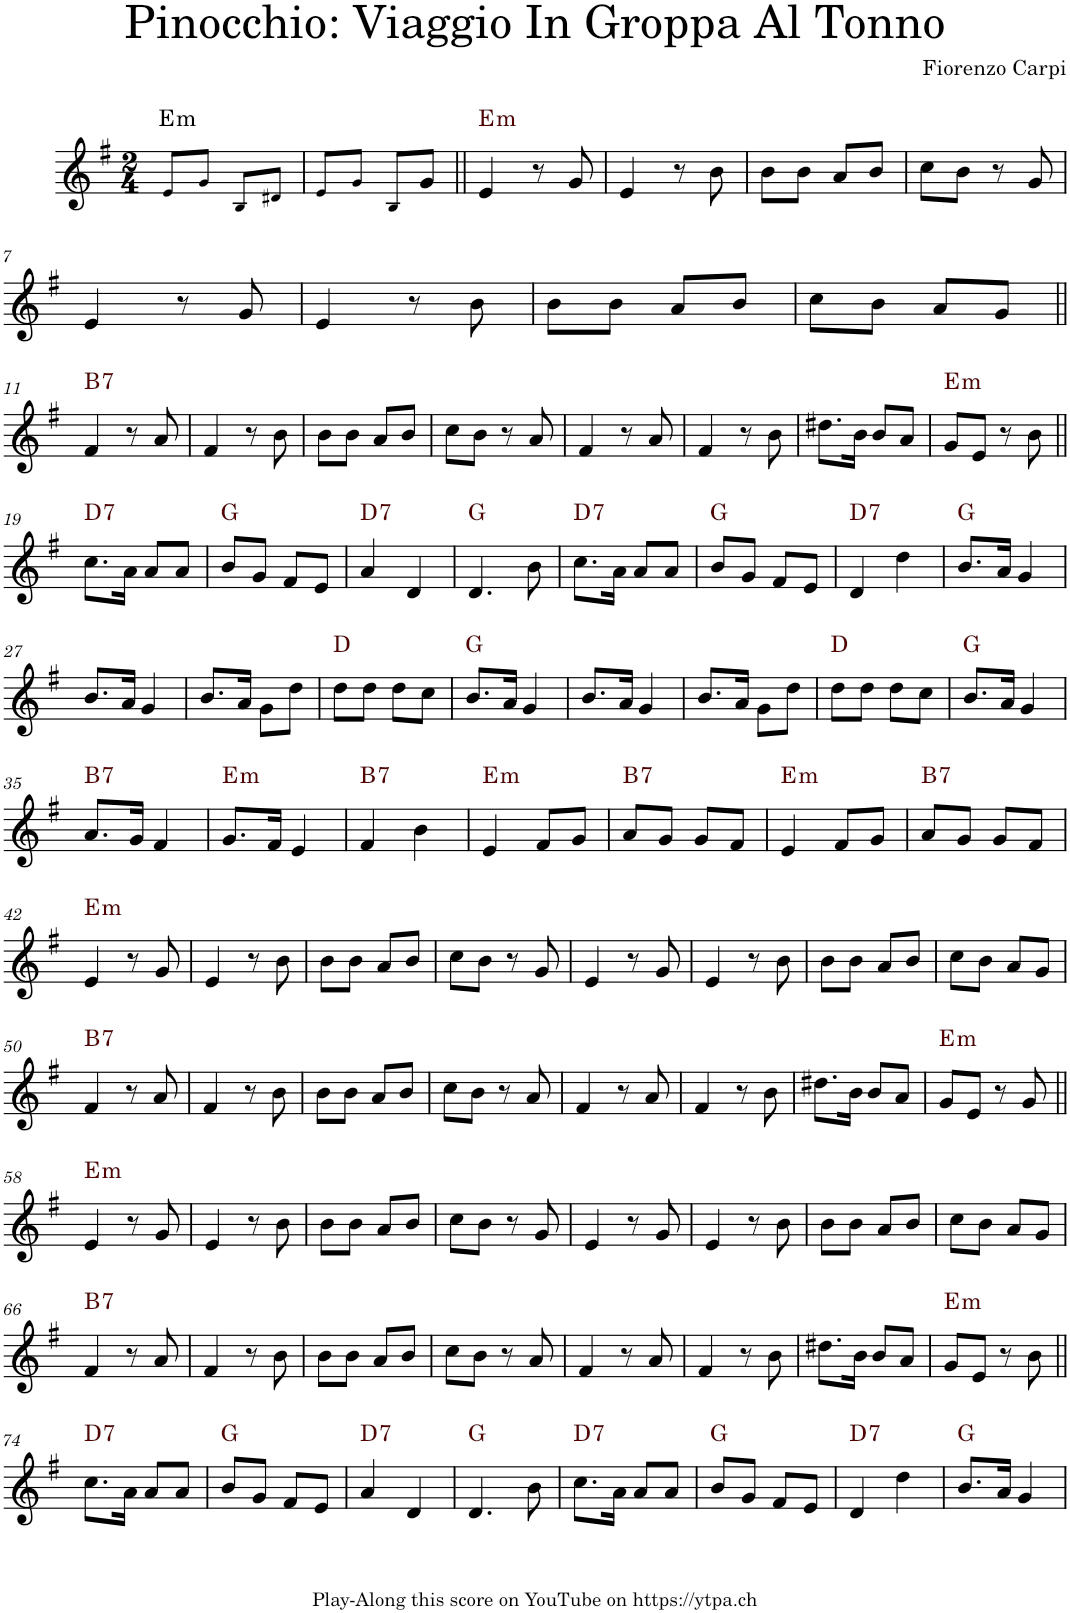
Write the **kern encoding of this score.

**kern	**harte
*part1	*part1
*staff1	*
*I"Piano	*
*I'Pno.	*
*clefG2	*
*k[f#]	*
*M2/4	*
=1	=1
!	!LO:H:kt=m
8e!/L	E:min
8g!/J	.
8B!/L	.
8d#X!/J	.
=2	=2
8e!/L	.
8g!/J	.
8B!/L	.
8g/J	.
=3||	=3||
!	!LO:H:kt=m
4e/	E:min
8r	.
8g/	.
=4	=4
4e/	.
8r	.
8b\	.
=5	=5
8b\L	.
8b\J	.
8a/L	.
8b/J	.
=6	=6
8cc\L	.
8b\J	.
8r	.
8g/	.
!!LO:LB:g=z
=7	=7
4e/	.
8r	.
8g/	.
=8	=8
4e/	.
8r	.
8b\	.
=9	=9
8b\L	.
8b\J	.
8a/L	.
8b/J	.
=10	=10
8cc\L	.
8b\J	.
8a/L	.
8g/J	.
!!LO:LB:g=z
=11||	=11||
!	!LO:H:kt=7
4f#/	B:7
8r	.
8a/	.
=12	=12
4f#/	.
8r	.
8b\	.
=13	=13
8b\L	.
8b\J	.
8a/L	.
8b/J	.
=14	=14
8cc\L	.
8b\J	.
8r	.
8a/	.
=15	=15
4f#/	.
8r	.
8a/	.
=16	=16
4f#/	.
8r	.
8b\	.
=17	=17
8.dd#X\L	.
16b\Jk	.
8b/L	.
8a/J	.
=18	=18
!	!LO:H:kt=m
8g/L	E:min
8e/J	.
8r	.
8b\	.
!!LO:LB:g=z
=19||	=19||
!	!LO:H:kt=7
8.cc\L	D:7
16a\Jk	.
8a/L	.
8a/J	.
=20	=20
8b/L	G:maj
8g/J	.
8f#/L	.
8e/J	.
=21	=21
!	!LO:H:kt=7
4a/	D:7
4d/	.
=22	=22
4.d/	G:maj
8b\	.
=23	=23
!	!LO:H:kt=7
8.cc\L	D:7
16a\Jk	.
8a/L	.
8a/J	.
=24	=24
8b/L	G:maj
8g/J	.
8f#/L	.
8e/J	.
=25	=25
!	!LO:H:kt=7
4d/	D:7
4dd\	.
=26	=26
8.b/L	G:maj
16a/Jk	.
4g/	.
!!LO:LB:g=z
=27	=27
8.b/L	.
16a/Jk	.
4g/	.
=28	=28
8.b/L	.
16a/Jk	.
8g\L	.
8dd\J	.
=29	=29
8dd\L	D:maj
8dd\J	.
8dd\L	.
8cc\J	.
=30	=30
8.b/L	G:maj
16a/Jk	.
4g/	.
=31	=31
8.b/L	.
16a/Jk	.
4g/	.
=32	=32
8.b/L	.
16a/Jk	.
8g\L	.
8dd\J	.
=33	=33
8dd\L	D:maj
8dd\J	.
8dd\L	.
8cc\J	.
=34	=34
8.b/L	G:maj
16a/Jk	.
4g/	.
!!LO:LB:g=z
=35	=35
!	!LO:H:kt=7
8.a/L	B:7
16g/Jk	.
4f#/	.
=36	=36
!	!LO:H:kt=m
8.g/L	E:min
16f#/Jk	.
4e/	.
=37	=37
!	!LO:H:kt=7
4f#/	B:7
4b\	.
=38	=38
!	!LO:H:kt=m
4e/	E:min
8f#/L	.
8g/J	.
=39	=39
!	!LO:H:kt=7
8a/L	B:7
8g/J	.
8g/L	.
8f#/J	.
=40	=40
!	!LO:H:kt=m
4e/	E:min
8f#/L	.
8g/J	.
=41	=41
!	!LO:H:kt=7
8a/L	B:7
8g/J	.
8g/L	.
8f#/J	.
!!LO:LB:g=z
=42	=42
!	!LO:H:kt=m
4e/	E:min
8r	.
8g/	.
=43	=43
4e/	.
8r	.
8b\	.
=44	=44
8b\L	.
8b\J	.
8a/L	.
8b/J	.
=45	=45
8cc\L	.
8b\J	.
8r	.
8g/	.
=46	=46
4e/	.
8r	.
8g/	.
=47	=47
4e/	.
8r	.
8b\	.
=48	=48
8b\L	.
8b\J	.
8a/L	.
8b/J	.
=49	=49
8cc\L	.
8b\J	.
8a/L	.
8g/J	.
!!LO:LB:g=z
=50	=50
!	!LO:H:kt=7
4f#/	B:7
8r	.
8a/	.
=51	=51
4f#/	.
8r	.
8b\	.
=52	=52
8b\L	.
8b\J	.
8a/L	.
8b/J	.
=53	=53
8cc\L	.
8b\J	.
8r	.
8a/	.
=54	=54
4f#/	.
8r	.
8a/	.
=55	=55
4f#/	.
8r	.
8b\	.
=56	=56
8.dd#X\L	.
16b\Jk	.
8b/L	.
8a/J	.
=57	=57
!	!LO:H:kt=m
8g/L	E:min
8e/J	.
8r	.
8g/	.
!!LO:LB:g=z
=58||	=58||
!	!LO:H:kt=m
4e/	E:min
8r	.
8g/	.
=59	=59
4e/	.
8r	.
8b\	.
=60	=60
8b\L	.
8b\J	.
8a/L	.
8b/J	.
=61	=61
8cc\L	.
8b\J	.
8r	.
8g/	.
=62	=62
4e/	.
8r	.
8g/	.
=63	=63
4e/	.
8r	.
8b\	.
=64	=64
8b\L	.
8b\J	.
8a/L	.
8b/J	.
=65	=65
8cc\L	.
8b\J	.
8a/L	.
8g/J	.
!!LO:LB:g=z
=66	=66
!	!LO:H:kt=7
4f#/	B:7
8r	.
8a/	.
=67	=67
4f#/	.
8r	.
8b\	.
=68	=68
8b\L	.
8b\J	.
8a/L	.
8b/J	.
=69	=69
8cc\L	.
8b\J	.
8r	.
8a/	.
=70	=70
4f#/	.
8r	.
8a/	.
=71	=71
4f#/	.
8r	.
8b\	.
=72	=72
8.dd#X\L	.
16b\Jk	.
8b/L	.
8a/J	.
=73	=73
!	!LO:H:kt=m
8g/L	E:min
8e/J	.
8r	.
8b\	.
!!LO:LB:g=z
=74||	=74||
!	!LO:H:kt=7
8.cc\L	D:7
16a\Jk	.
8a/L	.
8a/J	.
=75	=75
8b/L	G:maj
8g/J	.
8f#/L	.
8e/J	.
=76	=76
!	!LO:H:kt=7
4a/	D:7
4d/	.
=77	=77
4.d/	G:maj
8b\	.
=78	=78
!	!LO:H:kt=7
8.cc\L	D:7
16a\Jk	.
8a/L	.
8a/J	.
=79	=79
8b/L	G:maj
8g/J	.
8f#/L	.
8e/J	.
=80	=80
!	!LO:H:kt=7
4d/	D:7
4dd\	.
=81	=81
8.b/L	G:maj
16a/Jk	.
4g/	.
=	=
*-	*-
